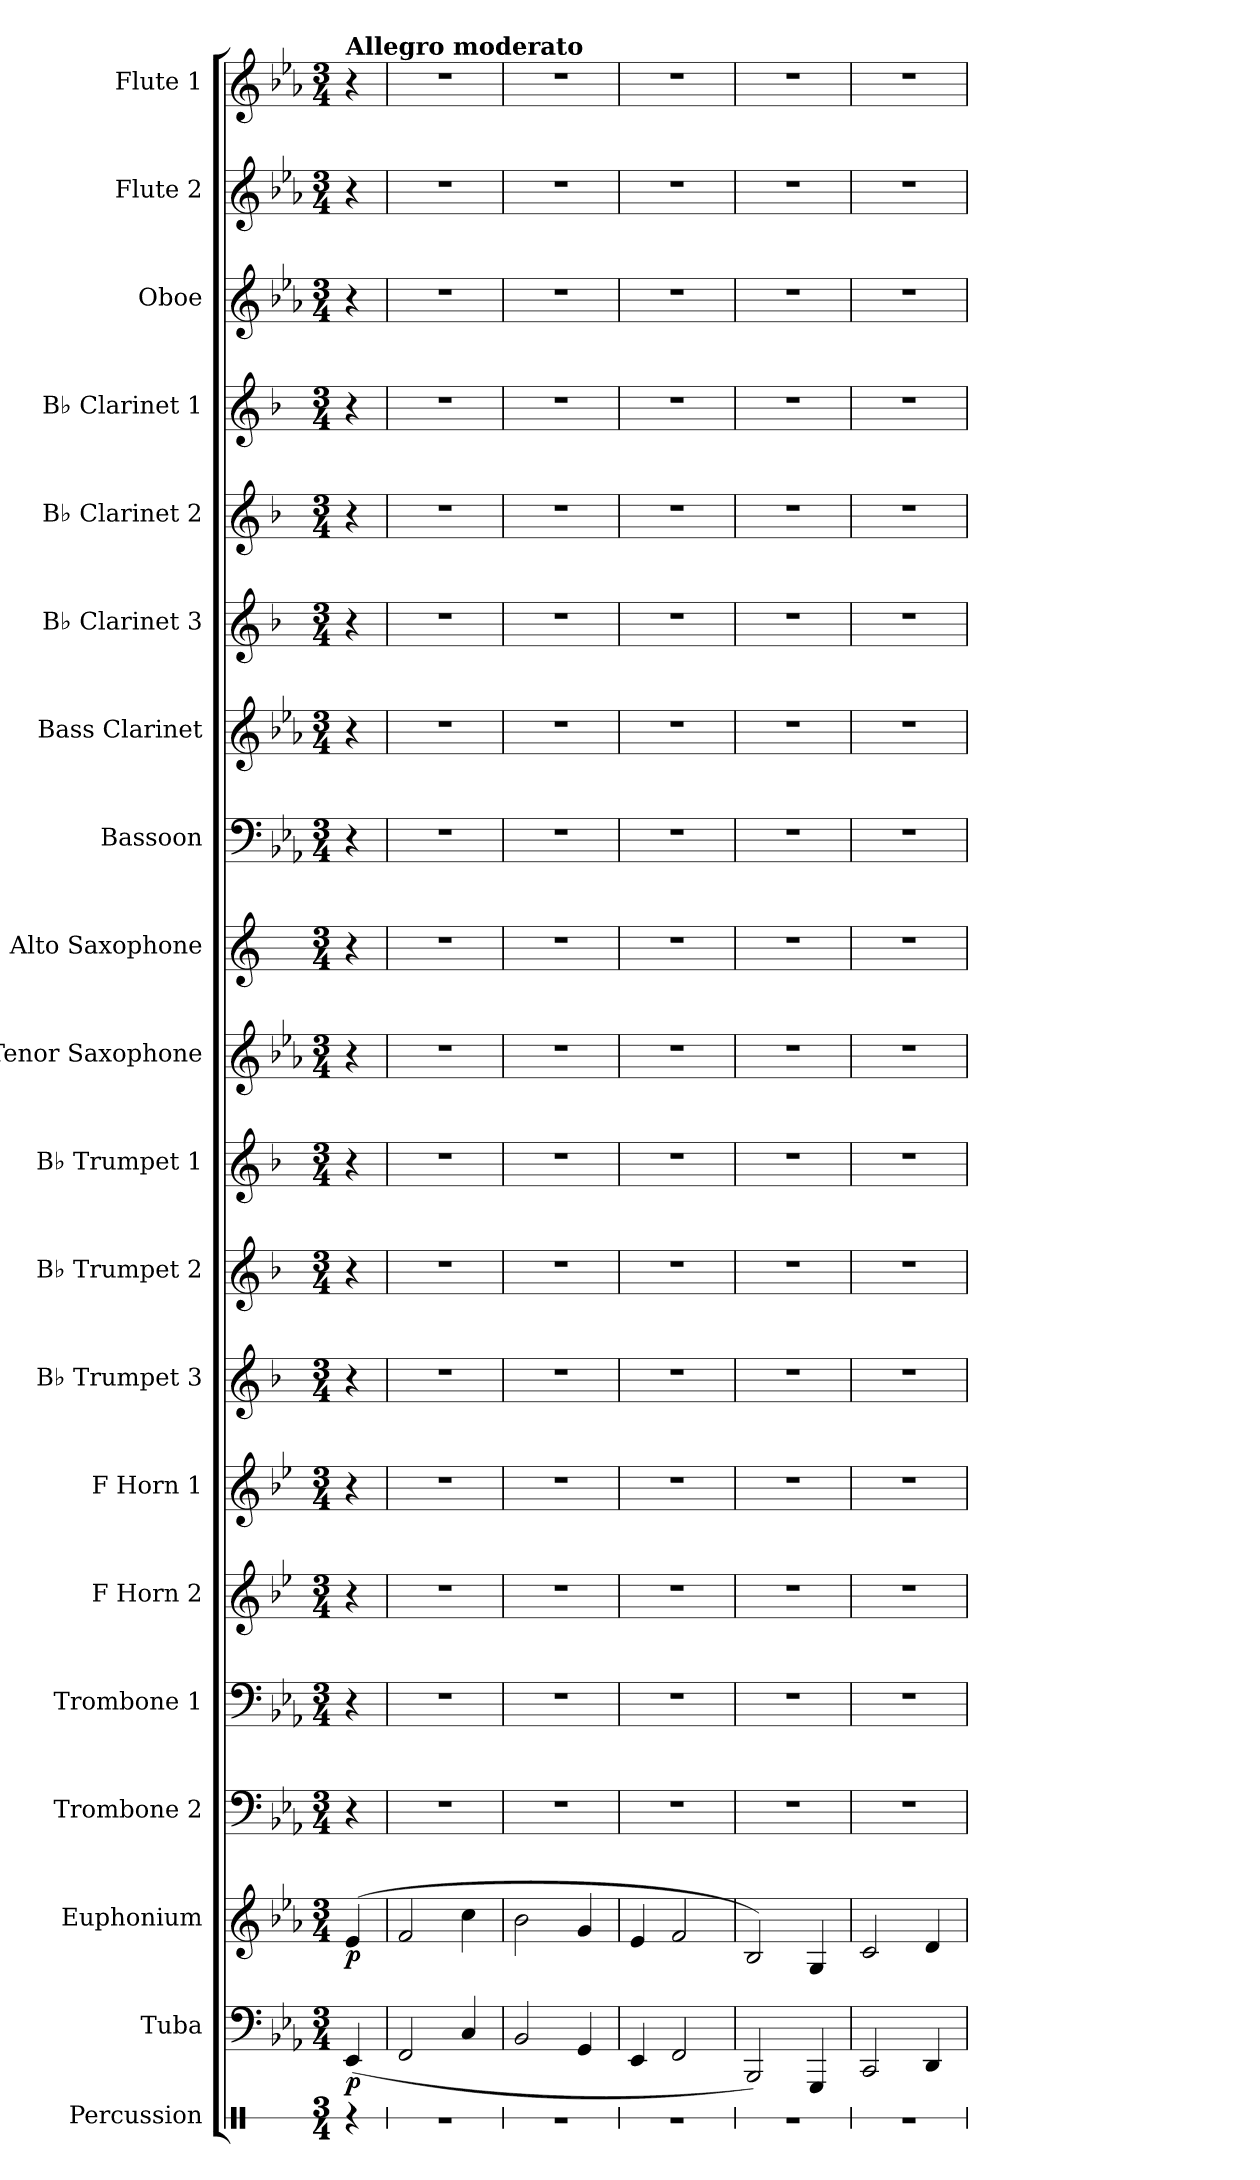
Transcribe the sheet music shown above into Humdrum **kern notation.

**kern	**kern	**dynam	**kern	**dynam	**kern	**kern	**kern	**kern	**kern	**kern	**kern	**kern	**kern	**kern	**kern	**kern	**kern	**kern	**kern	**kern	**kern
*part20	*part19	*part19	*part18	*part18	*part17	*part16	*part15	*part14	*part13	*part12	*part11	*part10	*part9	*part8	*part7	*part6	*part5	*part4	*part3	*part2	*part1
*staff20	*staff19	*staff19	*staff18	*staff18	*staff17	*staff16	*staff15	*staff14	*staff13	*staff12	*staff11	*staff10	*staff9	*staff8	*staff7	*staff6	*staff5	*staff4	*staff3	*staff2	*staff1
*I"Percussion	*I"Tuba	*	*I"Euphonium	*	*I"Trombone 2	*I"Trombone 1	*I"F Horn 2	*I"F Horn 1	*I"B♭ Trumpet 3	*I"B♭ Trumpet 2	*I"B♭ Trumpet 1	*I"Tenor Saxophone	*I"Alto Saxophone	*I"Bassoon	*I"Bass Clarinet	*I"B♭ Clarinet 3	*I"B♭ Clarinet 2	*I"B♭ Clarinet 1	*I"Oboe	*I"Flute 2	*I"Flute 1
*I'Perc.	*I'Tba.	*	*I'Euph.	*	*I'Tbn. 2	*I'Tbn. 1	*I'F Hn. 2	*I'F Hn. 1	*I'B♭ Tpt. 3	*I'B♭ Tpt. 2	*I'B♭ Tpt. 1	*I'T. Sax.	*I'A. Sax.	*I'Bsn.	*I'B. Cl.	*I'B♭ Cl. 3	*I'B♭ Cl. 2	*I'B♭ Cl. 1	*I'Ob.	*I'Fl. 2	*I'Fl. 1
*stria1	*	*	*	*	*	*	*	*	*	*	*	*	*	*	*	*	*	*	*	*	*
*clefX	*clefF4	*	*clefG2	*	*clefF4	*clefF4	*clefG2	*clefG2	*clefG2	*clefG2	*clefG2	*clefG2	*clefG2	*clefF4	*clefG2	*clefG2	*clefG2	*clefG2	*clefG2	*clefG2	*clefG2
*	*	*	*ITrd8c14	*	*	*	*ITrd4c7	*ITrd4c7	*ITrd1c2	*ITrd1c2	*ITrd1c2	*ITrd8c14	*ITrd5c9	*	*ITrd8c14	*ITrd1c2	*ITrd1c2	*ITrd1c2	*	*	*
*k[]	*k[b-e-a-]	*	*k[b-e-a-]	*	*k[b-e-a-]	*k[b-e-a-]	*k[b-e-a-]	*k[b-e-a-]	*k[b-e-a-]	*k[b-e-a-]	*k[b-e-a-]	*k[b-e-a-]	*k[b-e-a-]	*k[b-e-a-]	*k[b-e-a-]	*k[b-e-a-]	*k[b-e-a-]	*k[b-e-a-]	*k[b-e-a-]	*k[b-e-a-]	*k[b-e-a-]
*M3/4	*M3/4	*	*M3/4	*	*M3/4	*M3/4	*M3/4	*M3/4	*M3/4	*M3/4	*M3/4	*M3/4	*M3/4	*M3/4	*M3/4	*M3/4	*M3/4	*M3/4	*M3/4	*M3/4	*M3/4
=	=	=	=	=	=	=	=	=	=	=	=	=	=	=	=	=	=	=	=	=	=
!	!	!	!	!	!	!	!	!	!	!	!	!	!	!	!	!	!	!	!	!	!LO:TX:a:B:t=Allegro moderato
!	!	!LO:DY:b	!	!LO:DY:b	!	!	!	!	!	!	!	!	!	!	!	!	!	!	!	!	!
4r	(4EE-/	p	(4E-/	p	4r	4r	4r	4r	4r	4r	4r	4r	4r	4r	4r	4r	4r	4r	4r	4r	4r
=1	=1	=1	=1	=1	=1	=1	=1	=1	=1	=1	=1	=1	=1	=1	=1	=1	=1	=1	=1	=1	=1
2.r	2FF/	.	2F/	.	2.r	2.r	2.r	2.r	2.r	2.r	2.r	2.r	2.r	2.r	2.r	2.r	2.r	2.r	2.r	2.r	2.r
.	4C/	.	4c\	.	.	.	.	.	.	.	.	.	.	.	.	.	.	.	.	.	.
=2	=2	=2	=2	=2	=2	=2	=2	=2	=2	=2	=2	=2	=2	=2	=2	=2	=2	=2	=2	=2	=2
2.r	2BB-/	.	2B-\	.	2.r	2.r	2.r	2.r	2.r	2.r	2.r	2.r	2.r	2.r	2.r	2.r	2.r	2.r	2.r	2.r	2.r
.	4GG/	.	4G/	.	.	.	.	.	.	.	.	.	.	.	.	.	.	.	.	.	.
=3	=3	=3	=3	=3	=3	=3	=3	=3	=3	=3	=3	=3	=3	=3	=3	=3	=3	=3	=3	=3	=3
2.r	4EE-/	.	4E-/	.	2.r	2.r	2.r	2.r	2.r	2.r	2.r	2.r	2.r	2.r	2.r	2.r	2.r	2.r	2.r	2.r	2.r
.	2FF/	.	2F/	.	.	.	.	.	.	.	.	.	.	.	.	.	.	.	.	.	.
=4	=4	=4	=4	=4	=4	=4	=4	=4	=4	=4	=4	=4	=4	=4	=4	=4	=4	=4	=4	=4	=4
2.r	2BBB-/)	.	2BB-/)	.	2.r	2.r	2.r	2.r	2.r	2.r	2.r	2.r	2.r	2.r	2.r	2.r	2.r	2.r	2.r	2.r	2.r
.	4GGG/	.	4GG/	.	.	.	.	.	.	.	.	.	.	.	.	.	.	.	.	.	.
=5	=5	=5	=5	=5	=5	=5	=5	=5	=5	=5	=5	=5	=5	=5	=5	=5	=5	=5	=5	=5	=5
2.r	2CC/	.	2C/	.	2.r	2.r	2.r	2.r	2.r	2.r	2.r	2.r	2.r	2.r	2.r	2.r	2.r	2.r	2.r	2.r	2.r
.	4DD/	.	4D/	.	.	.	.	.	.	.	.	.	.	.	.	.	.	.	.	.	.
=	=	=	=	=	=	=	=	=	=	=	=	=	=	=	=	=	=	=	=	=	=
*-	*-	*-	*-	*-	*-	*-	*-	*-	*-	*-	*-	*-	*-	*-	*-	*-	*-	*-	*-	*-	*-
